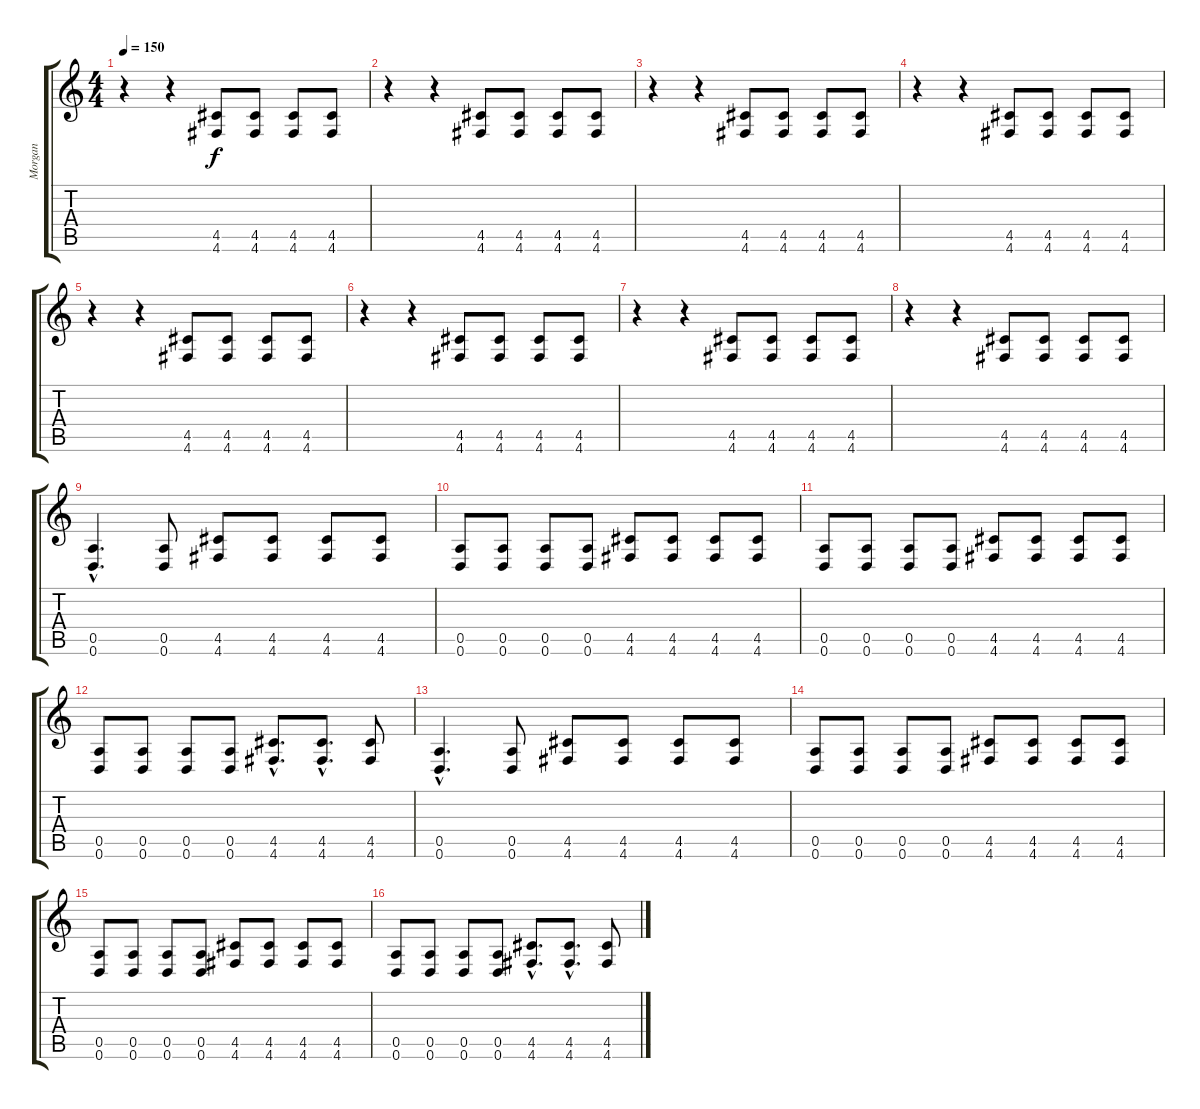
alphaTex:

\track ("Morgan" "Morgan") {instrument distortionguitar}
\staff {score tabs}
\tuning (E4 B3 G3 D3 A2 D2) {hide}
\ts (4 4)
\tempo 150
\clef g2
\ks c
r.4{dy f instrument distortionguitar} r.4 (4.5 4.6).8 (4.5 4.6).8 (4.5 4.6).8 (4.5 4.6).8 |
r.4 r.4 (4.5 4.6).8 (4.5 4.6).8 (4.5 4.6).8 (4.5 4.6).8 |
r.4 r.4 (4.5 4.6).8 (4.5 4.6).8 (4.5 4.6).8 (4.5 4.6).8 |
r.4 r.4 (4.5 4.6).8 (4.5 4.6).8 (4.5 4.6).8 (4.5 4.6).8 |
r.4 r.4 (4.5 4.6).8 (4.5 4.6).8 (4.5 4.6).8 (4.5 4.6).8 |
r.4 r.4 (4.5 4.6).8 (4.5 4.6).8 (4.5 4.6).8 (4.5 4.6).8 |
r.4 r.4 (4.5 4.6).8 (4.5 4.6).8 (4.5 4.6).8 (4.5 4.6).8 |
r.4 r.4 (4.5 4.6).8 (4.5 4.6).8 (4.5 4.6).8 (4.5 4.6).8 |
(0.5{hac} 0.6{hac}).4{d} (0.5 0.6).8 (4.5 4.6).8 (4.5 4.6).8 (4.5 4.6).8 (4.5 4.6).8 |
(0.5 0.6).8 (0.5 0.6).8 (0.5 0.6).8 (0.5 0.6).8 (4.5 4.6).8 (4.5 4.6).8 (4.5 4.6).8 (4.5 4.6).8 |
(0.5 0.6).8 (0.5 0.6).8 (0.5 0.6).8 (0.5 0.6).8 (4.5 4.6).8 (4.5 4.6).8 (4.5 4.6).8 (4.5 4.6).8 |
(0.5 0.6).8 (0.5 0.6).8 (0.5 0.6).8 (0.5 0.6).8 (4.5{hac} 4.6{hac}).8{d} (4.5{hac} 4.6{hac}).8{d} (4.5 4.6).8 |
(0.5{hac} 0.6{hac}).4{d} (0.5 0.6).8 (4.5 4.6).8 (4.5 4.6).8 (4.5 4.6).8 (4.5 4.6).8 |
(0.5 0.6).8 (0.5 0.6).8 (0.5 0.6).8 (0.5 0.6).8 (4.5 4.6).8 (4.5 4.6).8 (4.5 4.6).8 (4.5 4.6).8 |
(0.5 0.6).8 (0.5 0.6).8 (0.5 0.6).8 (0.5 0.6).8 (4.5 4.6).8 (4.5 4.6).8 (4.5 4.6).8 (4.5 4.6).8 |
(0.5 0.6).8 (0.5 0.6).8 (0.5 0.6).8 (0.5 0.6).8 (4.5{hac} 4.6{hac}).8{d} (4.5{hac} 4.6{hac}).8{d} (4.5 4.6).8
